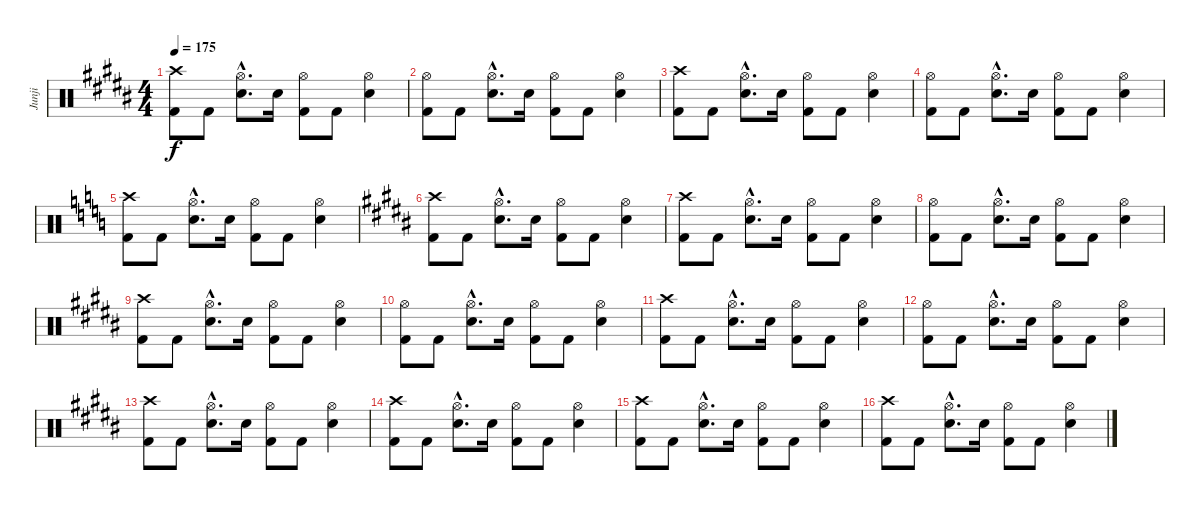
\track ("Junji" "Junji") {instrument percussion}
\staff {score}
\articulation defaults
\ts (4 4)
\tempo 175
\clef neutral
\ks b
("Crash high (hit)" "Kick (hit) 2").8{dy f} "Kick (hit) 2".8 ("Hi-Hat (open)"{hac} "Snare (hit) 2"{hac}).8{d} "Snare (hit) 2".16 ("Hi-Hat (open)" "Kick (hit) 2").8 "Kick (hit) 2".8 ("Hi-Hat (open)" "Snare (hit) 2").4 |
("Hi-Hat (open)" "Kick (hit) 2").8 "Kick (hit) 2".8 ("Hi-Hat (open)"{hac} "Snare (hit) 2"{hac}).8{d} "Snare (hit) 2".16 ("Hi-Hat (open)" "Kick (hit) 2").8 "Kick (hit) 2".8 ("Hi-Hat (open)" "Snare (hit) 2").4 |
("Crash high (hit)" "Kick (hit) 2").8 "Kick (hit) 2".8 ("Hi-Hat (open)"{hac} "Snare (hit) 2"{hac}).8{d} "Snare (hit) 2".16 ("Hi-Hat (open)" "Kick (hit) 2").8 "Kick (hit) 2".8 ("Hi-Hat (open)" "Snare (hit) 2").4 |
("Hi-Hat (open)" "Kick (hit) 2").8 "Kick (hit) 2".8 ("Hi-Hat (open)"{hac} "Snare (hit) 2"{hac}).8{d} "Snare (hit) 2".16 ("Hi-Hat (open)" "Kick (hit) 2").8 "Kick (hit) 2".8 ("Hi-Hat (open)" "Snare (hit) 2").4 |
\ks c
("Crash high (hit)" "Kick (hit) 2").8 "Kick (hit) 2".8 ("Hi-Hat (open)"{hac} "Snare (hit) 2"{hac}).8{d} "Snare (hit) 2".16 ("Hi-Hat (open)" "Kick (hit) 2").8 "Kick (hit) 2".8 ("Hi-Hat (open)" "Snare (hit) 2").4 |
\ks b
("Crash high (hit)" "Kick (hit) 2").8 "Kick (hit) 2".8 ("Hi-Hat (open)"{hac} "Snare (hit) 2"{hac}).8{d} "Snare (hit) 2".16 ("Hi-Hat (open)" "Kick (hit) 2").8 "Kick (hit) 2".8 ("Hi-Hat (open)" "Snare (hit) 2").4 |
("Crash high (hit)" "Kick (hit) 2").8 "Kick (hit) 2".8 ("Hi-Hat (open)"{hac} "Snare (hit) 2"{hac}).8{d} "Snare (hit) 2".16 ("Hi-Hat (open)" "Kick (hit) 2").8 "Kick (hit) 2".8 ("Hi-Hat (open)" "Snare (hit) 2").4 |
("Hi-Hat (open)" "Kick (hit) 2").8 "Kick (hit) 2".8 ("Hi-Hat (open)"{hac} "Snare (hit) 2"{hac}).8{d} "Snare (hit) 2".16 ("Hi-Hat (open)" "Kick (hit) 2").8 "Kick (hit) 2".8 ("Hi-Hat (open)" "Snare (hit) 2").4 |
("Crash high (hit)" "Kick (hit) 2").8 "Kick (hit) 2".8 ("Hi-Hat (open)"{hac} "Snare (hit) 2"{hac}).8{d} "Snare (hit) 2".16 ("Hi-Hat (open)" "Kick (hit) 2").8 "Kick (hit) 2".8 ("Hi-Hat (open)" "Snare (hit) 2").4 |
("Hi-Hat (open)" "Kick (hit) 2").8 "Kick (hit) 2".8 ("Hi-Hat (open)"{hac} "Snare (hit) 2"{hac}).8{d} "Snare (hit) 2".16 ("Hi-Hat (open)" "Kick (hit) 2").8 "Kick (hit) 2".8 ("Hi-Hat (open)" "Snare (hit) 2").4 |
("Crash high (hit)" "Kick (hit) 2").8 "Kick (hit) 2".8 ("Hi-Hat (open)"{hac} "Snare (hit) 2"{hac}).8{d} "Snare (hit) 2".16 ("Hi-Hat (open)" "Kick (hit) 2").8 "Kick (hit) 2".8 ("Hi-Hat (open)" "Snare (hit) 2").4 |
("Hi-Hat (open)" "Kick (hit) 2").8 "Kick (hit) 2".8 ("Hi-Hat (open)"{hac} "Snare (hit) 2"{hac}).8{d} "Snare (hit) 2".16 ("Hi-Hat (open)" "Kick (hit) 2").8 "Kick (hit) 2".8 ("Hi-Hat (open)" "Snare (hit) 2").4 |
("Crash high (hit)" "Kick (hit) 2").8 "Kick (hit) 2".8 ("Hi-Hat (open)"{hac} "Snare (hit) 2"{hac}).8{d} "Snare (hit) 2".16 ("Hi-Hat (open)" "Kick (hit) 2").8 "Kick (hit) 2".8 ("Hi-Hat (open)" "Snare (hit) 2").4 |
("Crash high (hit)" "Kick (hit) 2").8 "Kick (hit) 2".8 ("Hi-Hat (open)"{hac} "Snare (hit) 2"{hac}).8{d} "Snare (hit) 2".16 ("Hi-Hat (open)" "Kick (hit) 2").8 "Kick (hit) 2".8 ("Hi-Hat (open)" "Snare (hit) 2").4 |
("Crash high (hit)" "Kick (hit) 2").8 "Kick (hit) 2".8 ("Hi-Hat (open)"{hac} "Snare (hit) 2"{hac}).8{d} "Snare (hit) 2".16 ("Hi-Hat (open)" "Kick (hit) 2").8 "Kick (hit) 2".8 ("Hi-Hat (open)" "Snare (hit) 2").4 |
("Crash high (hit)" "Kick (hit) 2").8 "Kick (hit) 2".8 ("Hi-Hat (open)"{hac} "Snare (hit) 2"{hac}).8{d} "Snare (hit) 2".16 ("Hi-Hat (open)" "Kick (hit) 2").8 "Kick (hit) 2".8 ("Hi-Hat (open)" "Snare (hit) 2").4
